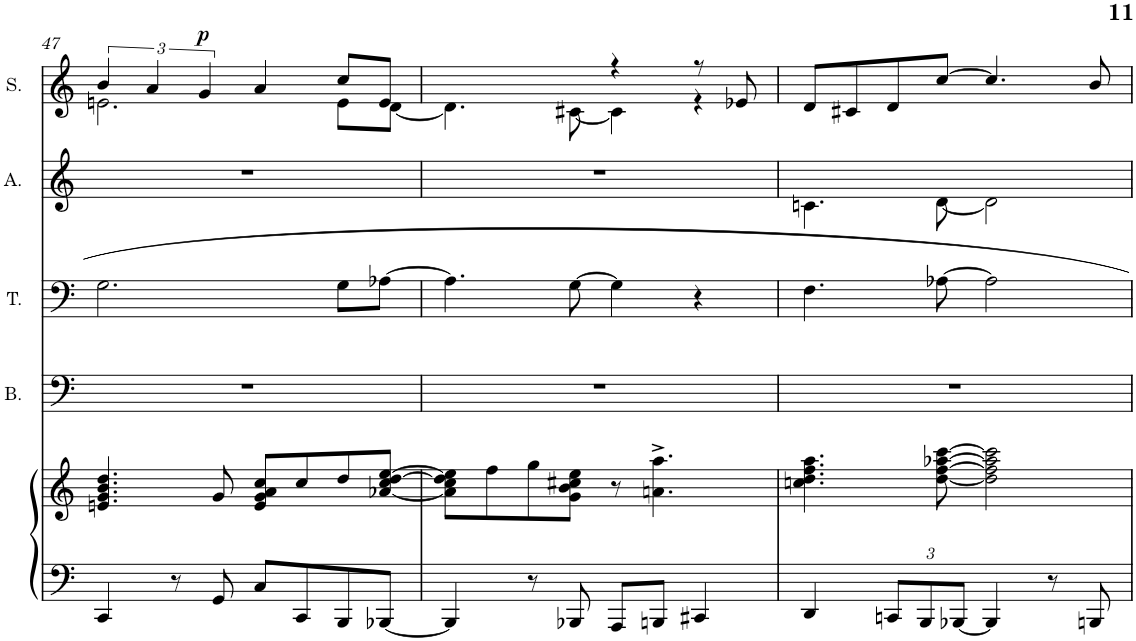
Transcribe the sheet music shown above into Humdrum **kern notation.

**kern	**kern	**kern	**kern	**kern	**kern	**dynam
*part5	*part5	*part4	*part3	*part2	*part1	*part1
*staff6	*staff5	*staff4	*staff3	*staff2	*staff1	*staff1
*I"Piano	*	*I"Bass	*I"Tenor	*I"Alto	*I"Soprano	*
*I'Pno	*	*I'B.	*I'T.	*I'A.	*I'S.	*
!!LO:PB:g=z
*clefF4	*clefG2	*clefF4	*clefF4	*clefG2	*clefG2	*
*k[]	*k[]	*k[]	*k[]	*k[]	*k[]	*
*M4/4	*M4/4	*M4/4	*M4/4	*M4/4	*M4/4	*
=47	=47	=47	=47	=47	=47	=47
*	*	*	*	*	*^	*
4CC/	4.en/ 4.g/ 4.b/ 4.dd/	1r	2.G\	1r	6b/	2.en\	.
.	.	.	.	.	6a/	.	.
8r	.	.	.	.	.	.	.
!	!	!	!	!	!	!	!LO:DY:a
.	.	.	.	.	6g/	.	p
8GG/	8g/	.	.	.	.	.	.
8C/L	8e/ 8g/ 8a/ 8cc/L	.	.	.	4a/	.	.
8CC/	8cc/	.	.	.	.	.	.
8BBB/	8dd/	.	8G\L	.	8cc/L	8e\L	.
[<8BBB-X/J	[<8a-X/ 8cc/ [>8dd/ [>8ee/J	.	[>8A-X\J	.	8e/J	[<8d\J	.
=48	=48	=48	=48	=48	=48	=48	=48
4BBB-/]	8a-\] 8cc\ 8dd\] 8ee\]L	1r	4.A-\]	1r	2ryy	4.d\]	.
.	8ff\	.	.	.	.	.	.
8r	8gg\	.	.	.	.	.	.
8BBB-X/	8g\ 8b\ 8cc#X\ 8ee\J	.	[>8G\	.	.	[<8c#X\	.
8AAA/L	8r	.	4G\]	.	4r	4c#\]	.
8BBBn/J	4.an\^ 4.aa\^	.	.	.	.	.	.
4CC#X/	.	.	4r	.	8r	4r	.
.	.	.	.	.	8e-X/	.	.
*	*	*	*	*	*v	*v	*
=49	=49	=49	=49	=49	=49	=49
4DD/	4.ccn\ 4.dd\ 4.ff\ 4.aa\	1r	4.F\	4.cn\	8d/L	.
.	.	.	.	.	8c#X/	.
*Xbrackettup	*	*	*	*	*	*
12CCn/L	.	.	.	.	8d/	.
12BBB/	.	.	.	.	.	.
.	[<8dd\ [>8ff\ [>8aa-X\ [>8ccc\	.	[>8A-X\	[<8d\	[>8cc/J	.
[<12BBB-X/J	.	.	.	.	.	.
4BBB-/]	2dd\] 2ff\] 2aa-\] 2ccc\]	.	2A-\]	2d\]	4.cc/]	.
8r	.	.	.	.	.	.
8BBBn/	.	.	.	.	8b/	.
=	=	=	=	=	=	=
*-	*-	*-	*-	*-	*-	*-
